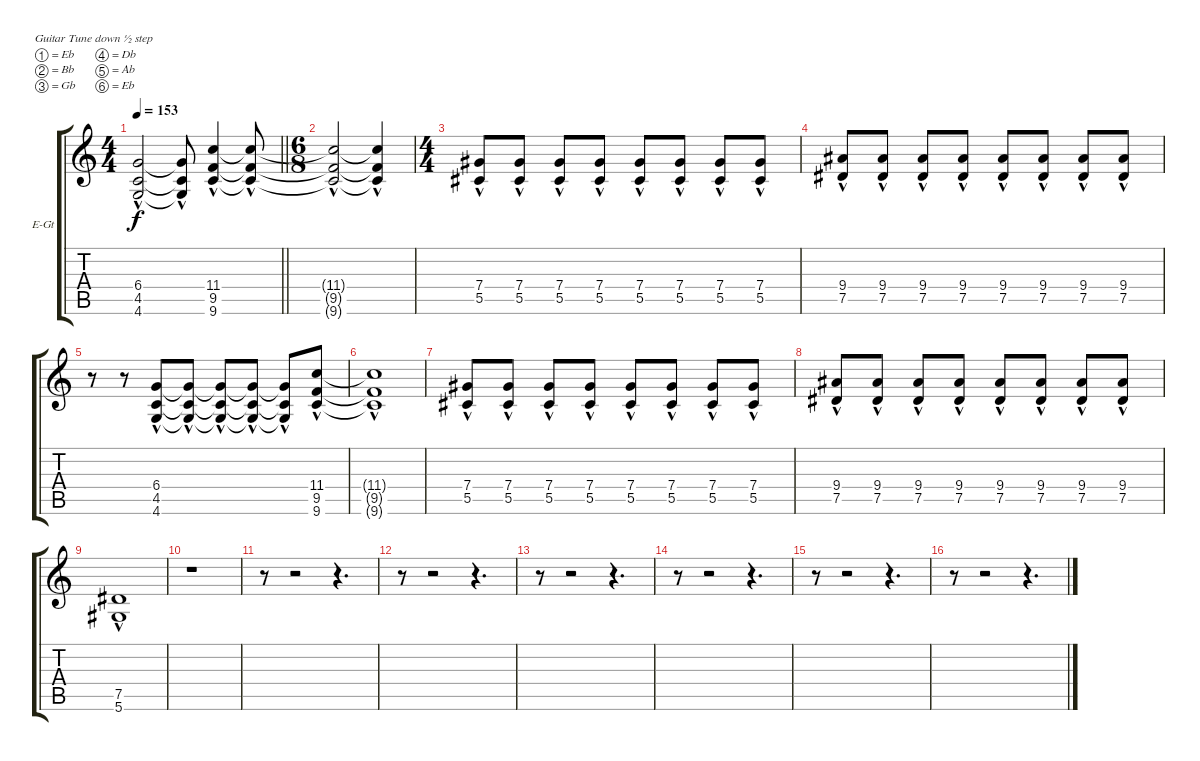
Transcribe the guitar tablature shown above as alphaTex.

\bracketExtendMode groupsimilarinstruments
\firstSystemTrackNameOrientation horizontal
\otherSystemsTrackNameOrientation horizontal
\track ("Rhythm Guitar" "E-Gt") {solo instrument distortionguitar}
\staff {score tabs}
\tuning (Eb4 Bb3 Gb3 Db3 Ab2 Eb2)
\ts (4 4)
\tempo 153
\clef g2
\barLineRight lightlight
\ks c
(6.4{hac} 4.5{hac} 4.6{hac}).2{dy f} (6.4{hac t} 4.5{hac t} 4.6{hac t}).8 (11.4{hac} 9.5{hac} 9.6{hac}).4 (11.4{hac t} 9.5{hac t} 9.6{hac t}).8 |
\ts (6 8)
\beaming (8 3 3)
(11.4{hac t} 9.5{hac t} 9.6{hac t}).2 (11.4{hac t} 9.5{hac t} 9.6{hac t}).4 |
\ts (4 4)
\beaming (8 2 2 2 2)
(7.4{hac} 5.5{hac}).8 (7.4{hac} 5.5{hac}).8 (7.4{hac} 5.5{hac}).8 (7.4{hac} 5.5{hac}).8 (7.4{hac} 5.5{hac}).8 (7.4{hac} 5.5{hac}).8 (7.4{hac} 5.5{hac}).8 (7.4{hac} 5.5{hac}).8 |
(9.4{hac} 7.5{hac}).8 (9.4{hac} 7.5{hac}).8 (9.4{hac} 7.5{hac}).8 (9.4{hac} 7.5{hac}).8 (9.4{hac} 7.5{hac}).8 (9.4{hac} 7.5{hac}).8 (9.4{hac} 7.5{hac}).8 (9.4{hac} 7.5{hac}).8 |
r.8 r.8 (6.4{hac} 4.5{hac} 4.6{hac}).8 (6.4{hac t} 4.5{hac t} 4.6{hac t}).8 (6.4{hac t} 4.5{hac t} 4.6{hac t}).8 (6.4{hac t} 4.5{hac t} 4.6{hac t}).8 (6.4{hac t} 4.5{hac t} 4.6{hac t}).8 (11.4{hac} 9.5{hac} 9.6{hac}).8 |
(11.4{hac t} 9.5{hac t} 9.6{hac t}).1 |
(7.4{hac} 5.5{hac}).8 (7.4{hac} 5.5{hac}).8 (7.4{hac} 5.5{hac}).8 (7.4{hac} 5.5{hac}).8 (7.4{hac} 5.5{hac}).8 (7.4{hac} 5.5{hac}).8 (7.4{hac} 5.5{hac}).8 (7.4{hac} 5.5{hac}).8 |
(9.4{hac} 7.5{hac}).8 (9.4{hac} 7.5{hac}).8 (9.4{hac} 7.5{hac}).8 (9.4{hac} 7.5{hac}).8 (9.4{hac} 7.5{hac}).8 (9.4{hac} 7.5{hac}).8 (9.4{hac} 7.5{hac}).8 (9.4{hac} 7.5{hac}).8 |
(7.5{hac} 5.6{hac}).1 |
r.1 |
r.8 r.2 r.4{d} |
r.8 r.2 r.4{d} |
r.8 r.2 r.4{d} |
r.8 r.2 r.4{d} |
r.8 r.2 r.4{d} |
r.8 r.2 r.4{d}
